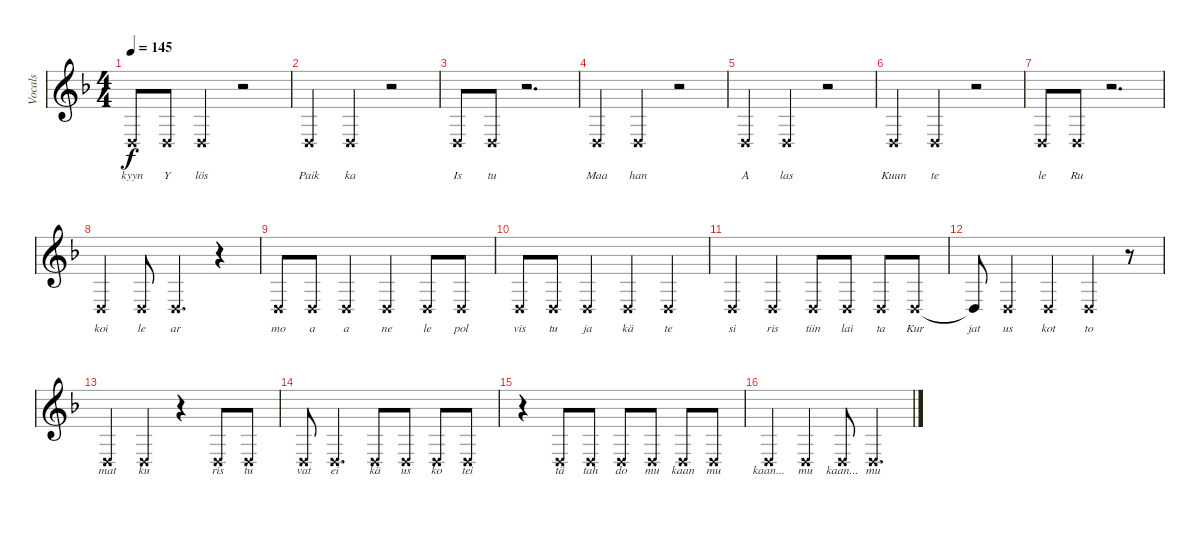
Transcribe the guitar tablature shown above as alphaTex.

\track ("Vocals" "Vocals") {instrument stringensemble1}
\staff {score}
\tuning (E4 B3 G3 D3 A2 D2) {hide}
\ts (4 4)
\tempo 145
\clef g2
\ks f
0.4{x}.8{lyrics (0 "kyyn") lyrics (1 "") lyrics (2 "") lyrics (3 "") lyrics (4 "") dy f} 0.4{x}.8{lyrics (0 "Y") lyrics (1 "") lyrics (2 "") lyrics (3 "") lyrics (4 "")} 0.4{x}.4{lyrics (0 "lös") lyrics (1 "") lyrics (2 "") lyrics (3 "") lyrics (4 "")} r.2 |
0.4{x}.4{lyrics (0 "Paik") lyrics (1 "") lyrics (2 "") lyrics (3 "") lyrics (4 "")} 0.4{x}.4{lyrics (0 "ka") lyrics (1 "") lyrics (2 "") lyrics (3 "") lyrics (4 "")} r.2 |
0.4{x}.8{lyrics (0 "Is") lyrics (1 "") lyrics (2 "") lyrics (3 "") lyrics (4 "")} 0.4{x}.8{lyrics (0 "tu") lyrics (1 "") lyrics (2 "") lyrics (3 "") lyrics (4 "")} r.2{d} |
0.4{x}.4{lyrics (0 "Maa") lyrics (1 "") lyrics (2 "") lyrics (3 "") lyrics (4 "")} 0.4{x}.4{lyrics (0 "han") lyrics (1 "") lyrics (2 "") lyrics (3 "") lyrics (4 "")} r.2 |
0.4{x}.4{lyrics (0 "A") lyrics (1 "") lyrics (2 "") lyrics (3 "") lyrics (4 "")} 0.4{x}.4{lyrics (0 "las") lyrics (1 "") lyrics (2 "") lyrics (3 "") lyrics (4 "")} r.2 |
0.4{x}.4{lyrics (0 "Kuun") lyrics (1 "") lyrics (2 "") lyrics (3 "") lyrics (4 "")} 0.4{x}.4{lyrics (0 "te") lyrics (1 "") lyrics (2 "") lyrics (3 "") lyrics (4 "")} r.2 |
0.4{x}.8{lyrics (0 "le") lyrics (1 "") lyrics (2 "") lyrics (3 "") lyrics (4 "")} 0.4{x}.8{lyrics (0 "Ru") lyrics (1 "") lyrics (2 "") lyrics (3 "") lyrics (4 "")} r.2{d} |
0.4{x}.4{lyrics (0 "koi") lyrics (1 "") lyrics (2 "") lyrics (3 "") lyrics (4 "")} 0.4{x}.8{lyrics (0 "le") lyrics (1 "") lyrics (2 "") lyrics (3 "") lyrics (4 "")} 0.4{x}.4{d lyrics (0 "ar") lyrics (1 "") lyrics (2 "") lyrics (3 "") lyrics (4 "")} r.4 |
0.4{x}.8{lyrics (0 "mo") lyrics (1 "") lyrics (2 "") lyrics (3 "") lyrics (4 "")} 0.4{x}.8{lyrics (0 "a") lyrics (1 "") lyrics (2 "") lyrics (3 "") lyrics (4 "")} 0.4{x}.4{lyrics (0 "a") lyrics (1 "") lyrics (2 "") lyrics (3 "") lyrics (4 "")} 0.4{x}.4{lyrics (0 "ne") lyrics (1 "") lyrics (2 "") lyrics (3 "") lyrics (4 "")} 0.4{x}.8{lyrics (0 "le") lyrics (1 "") lyrics (2 "") lyrics (3 "") lyrics (4 "")} 0.4{x}.8{lyrics (0 "pol") lyrics (1 "") lyrics (2 "") lyrics (3 "") lyrics (4 "")} |
0.4{x}.8{lyrics (0 "vis") lyrics (1 "") lyrics (2 "") lyrics (3 "") lyrics (4 "")} 0.4{x}.8{lyrics (0 "tu") lyrics (1 "") lyrics (2 "") lyrics (3 "") lyrics (4 "")} 0.4{x}.4{lyrics (0 "ja") lyrics (1 "") lyrics (2 "") lyrics (3 "") lyrics (4 "")} 0.4{x}.4{lyrics (0 "kä") lyrics (1 "") lyrics (2 "") lyrics (3 "") lyrics (4 "")} 0.4{x}.4{lyrics (0 "te") lyrics (1 "") lyrics (2 "") lyrics (3 "") lyrics (4 "")} |
0.4{x}.4{lyrics (0 "si") lyrics (1 "") lyrics (2 "") lyrics (3 "") lyrics (4 "")} 0.4{x}.4{lyrics (0 "ris") lyrics (1 "") lyrics (2 "") lyrics (3 "") lyrics (4 "")} 0.4{x}.8{lyrics (0 "tiin") lyrics (1 "") lyrics (2 "") lyrics (3 "") lyrics (4 "")} 0.4{x}.8{lyrics (0 "lai") lyrics (1 "") lyrics (2 "") lyrics (3 "") lyrics (4 "")} 0.4{x}.8{lyrics (0 "ta") lyrics (1 "") lyrics (2 "") lyrics (3 "") lyrics (4 "")} 0.4{x}.8{lyrics (0 "Kur") lyrics (1 "") lyrics (2 "") lyrics (3 "") lyrics (4 "")} |
0.4{t}.8{lyrics (0 "jat") lyrics (1 "") lyrics (2 "") lyrics (3 "") lyrics (4 "")} 0.4{x}.4{lyrics (0 "us") lyrics (1 "") lyrics (2 "") lyrics (3 "") lyrics (4 "")} 0.4{x}.4{lyrics (0 "kot") lyrics (1 "") lyrics (2 "") lyrics (3 "") lyrics (4 "")} 0.4{x}.4{lyrics (0 "to") lyrics (1 "") lyrics (2 "") lyrics (3 "") lyrics (4 "")} r.8 |
0.4{x}.4{lyrics (0 "mat") lyrics (1 "") lyrics (2 "") lyrics (3 "") lyrics (4 "")} 0.4{x}.4{lyrics (0 "ku") lyrics (1 "") lyrics (2 "") lyrics (3 "") lyrics (4 "")} r.4 0.4{x}.8{lyrics (0 "ris") lyrics (1 "") lyrics (2 "") lyrics (3 "") lyrics (4 "")} 0.4{x}.8{lyrics (0 "tu") lyrics (1 "") lyrics (2 "") lyrics (3 "") lyrics (4 "")} |
0.4{x}.8{lyrics (0 "vat") lyrics (1 "") lyrics (2 "") lyrics (3 "") lyrics (4 "")} 0.4{x}.4{d lyrics (0 "ei") lyrics (1 "") lyrics (2 "") lyrics (3 "") lyrics (4 "")} 0.4{x}.8{lyrics (0 "kä") lyrics (1 "") lyrics (2 "") lyrics (3 "") lyrics (4 "")} 0.4{x}.8{lyrics (0 "us") lyrics (1 "") lyrics (2 "") lyrics (3 "") lyrics (4 "")} 0.4{x}.8{lyrics (0 "ko") lyrics (1 "") lyrics (2 "") lyrics (3 "") lyrics (4 "")} 0.4{x}.8{lyrics (0 "tei") lyrics (1 "") lyrics (2 "") lyrics (3 "") lyrics (4 "")} |
r.4 0.4{x}.8{lyrics (0 "tä") lyrics (1 "") lyrics (2 "") lyrics (3 "") lyrics (4 "")} 0.4{x}.8{lyrics (0 "tah") lyrics (1 "") lyrics (2 "") lyrics (3 "") lyrics (4 "")} 0.4{x}.8{lyrics (0 "do") lyrics (1 "") lyrics (2 "") lyrics (3 "") lyrics (4 "")} 0.4{x}.8{lyrics (0 "mu") lyrics (1 "") lyrics (2 "") lyrics (3 "") lyrics (4 "")} 0.4{x}.8{lyrics (0 "kaan") lyrics (1 "") lyrics (2 "") lyrics (3 "") lyrics (4 "")} 0.4{x}.8{lyrics (0 "mu") lyrics (1 "") lyrics (2 "") lyrics (3 "") lyrics (4 "")} |
0.4{x}.4{lyrics (0 "kaan...") lyrics (1 "") lyrics (2 "") lyrics (3 "") lyrics (4 "")} 0.4{x}.4{lyrics (0 "mu") lyrics (1 "") lyrics (2 "") lyrics (3 "") lyrics (4 "")} 0.4{x}.8{lyrics (0 "kaan...") lyrics (1 "") lyrics (2 "") lyrics (3 "") lyrics (4 "")} 0.4{x}.4{d lyrics (0 "mu") lyrics (1 "") lyrics (2 "") lyrics (3 "") lyrics (4 "")}
